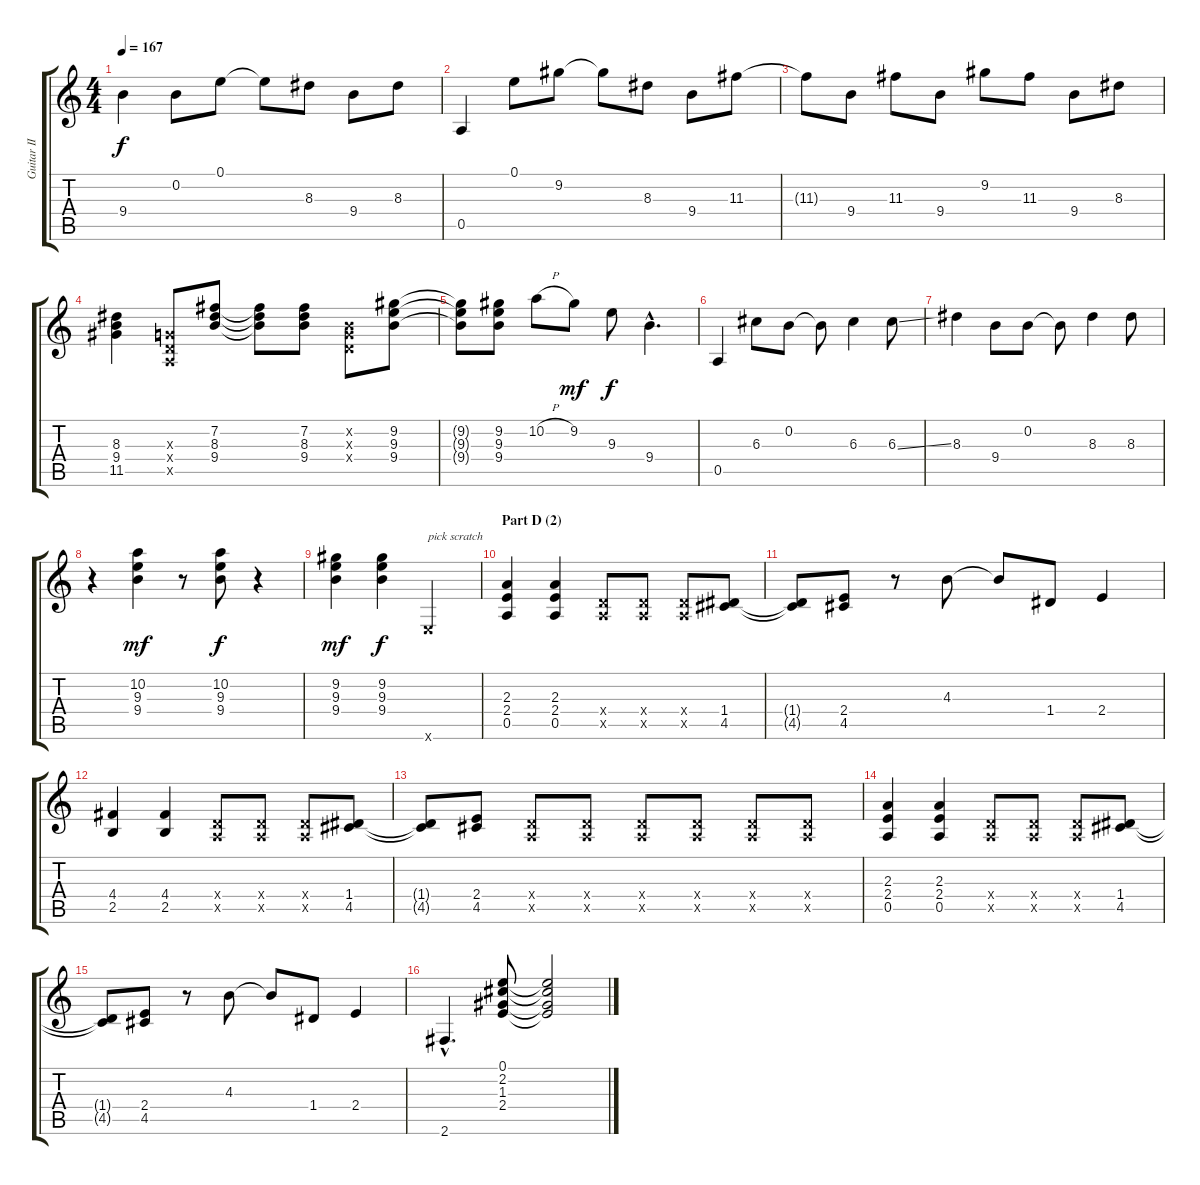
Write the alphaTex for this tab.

\track ("Guitar II (Ken)" "Guitar II ") {instrument electricguitarclean}
\staff {score tabs}
\tuning (E4 B3 G3 D3 A2 E2) {hide}
\ts (4 4)
\tempo 167
\clef g2
\ks c
9.4.4{dy f} 0.2.8 0.1.8 0.1{t}.8 8.3.8 9.4.8 8.3.8 |
0.5.4 0.1.8 9.2.8 9.2{t}.8 8.3.8 9.4.8 11.3.8 |
11.3{t}.8 9.4.8 11.3.8 9.4.8 9.2.8 11.3.8 9.4.8 8.3.8 |
(8.3 9.4 11.5).4 (0.3{x} 0.4{x} 0.5{x}).8 (7.2 8.3 9.4).8 (7.2{t} 8.3{t} 9.4{t}).8 (7.2 8.3 9.4).8 (0.2{x} 0.3{x} 0.4{x}).8 (9.2 9.3 9.4).8 |
(9.2{t} 9.3{t} 9.4{t}).8 (9.2 9.3 9.4).8 10.2{h}.8 9.2.8{dy mf} 9.3.8{dy f} 9.4{hac}.4{d} |
0.5.4 6.3.8 0.2.8 0.2{t}.8 6.3.4 6.3{ss}.8 |
8.3.4 9.4.8 0.2.8 0.2{t}.8 8.3.4 8.3.8 |
r.4 (10.2 9.3 9.4).4{dy mf} r.8 (10.2 9.3 9.4).8{dy f} r.4 |
(9.2 9.3 9.4).4{dy mf} (9.2 9.3 9.4).4{dy f} 0.6{x}.2{txt "pick scratch" instrument distortionguitar} |
\section ("" "Part D (2)")
(2.3 2.4 0.5).4 (2.3 2.4 0.5).4 (0.4{x} 0.5{x}).8 (0.4{x} 0.5{x}).8 (0.4{x} 0.5{x}).8 (1.4 4.5).8 |
(1.4{t} 4.5{t}).8 (2.4 4.5).8 r.8 4.3.8 4.3{t}.8 1.4.8 2.4.4 |
(4.4 2.5).4 (4.4 2.5).4 (0.4{x} 0.5{x}).8 (0.4{x} 0.5{x}).8 (0.4{x} 0.5{x}).8 (1.4 4.5).8 |
(1.4{t} 4.5{t}).8 (2.4 4.5).8 (0.4{x} 0.5{x}).8 (0.4{x} 0.5{x}).8 (0.4{x} 0.5{x}).8 (0.4{x} 0.5{x}).8 (0.4{x} 0.5{x}).8 (0.4{x} 0.5{x}).8 |
(2.3 2.4 0.5).4 (2.3 2.4 0.5).4 (0.4{x} 0.5{x}).8 (0.4{x} 0.5{x}).8 (0.4{x} 0.5{x}).8 (1.4 4.5).8 |
(1.4{t} 4.5{t}).8 (2.4 4.5).8 r.8 4.3.8 4.3{t}.8 1.4.8 2.4.4 |
2.6{hac}.4{d} (0.1 2.2 1.3 2.4).8 (0.1{t} 2.2{t} 1.3{t} 2.4{t}).2
